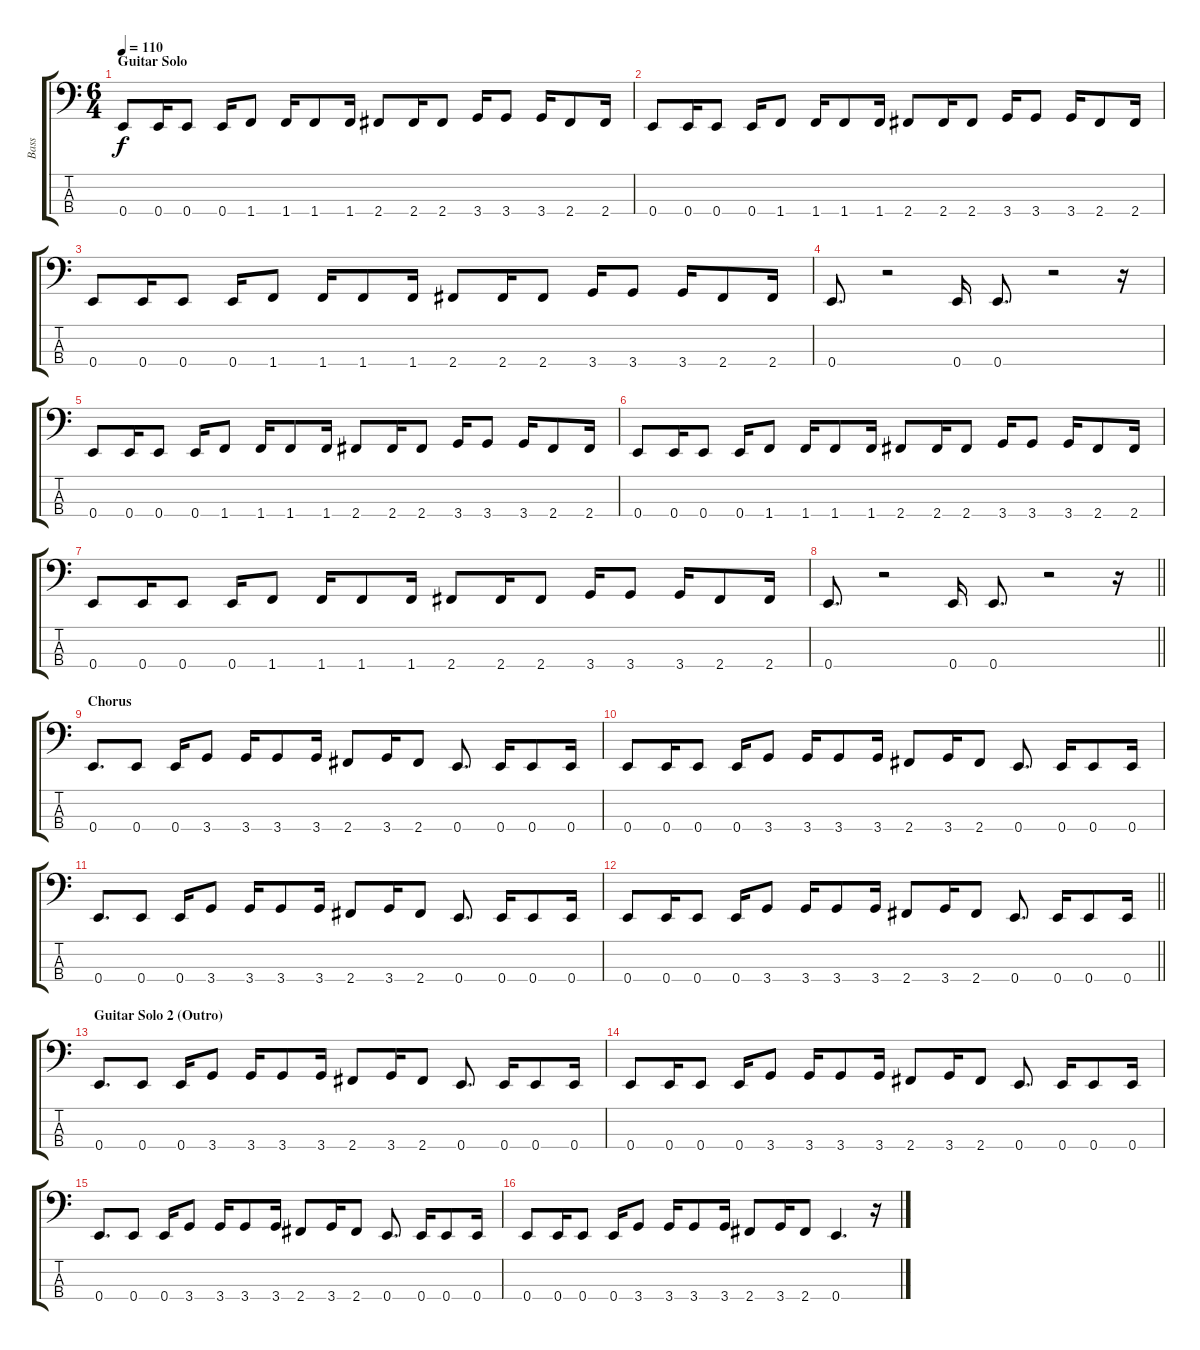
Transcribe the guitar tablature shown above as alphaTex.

\track ("Bass" "Bass") {instrument electricbasspick}
\staff {score tabs}
\tuning (G2 D2 A1 E1) {hide}
\ts (6 4)
\section ("" "Guitar Solo")
\tempo 110
\clef f4
\ks c
0.4.8{dy f} 0.4.16 0.4.8 0.4.16 1.4.8 1.4.16 1.4.8 1.4.16 2.4.8 2.4.16 2.4.8 3.4.16 3.4.8 3.4.16 2.4.8 2.4.16 |
0.4.8 0.4.16 0.4.8 0.4.16 1.4.8 1.4.16 1.4.8 1.4.16 2.4.8 2.4.16 2.4.8 3.4.16 3.4.8 3.4.16 2.4.8 2.4.16 |
0.4.8 0.4.16 0.4.8 0.4.16 1.4.8 1.4.16 1.4.8 1.4.16 2.4.8 2.4.16 2.4.8 3.4.16 3.4.8 3.4.16 2.4.8 2.4.16 |
0.4.8{d} r.2 0.4.16 0.4.8{d} r.2 r.16 |
0.4.8 0.4.16 0.4.8 0.4.16 1.4.8 1.4.16 1.4.8 1.4.16 2.4.8 2.4.16 2.4.8 3.4.16 3.4.8 3.4.16 2.4.8 2.4.16 |
0.4.8 0.4.16 0.4.8 0.4.16 1.4.8 1.4.16 1.4.8 1.4.16 2.4.8 2.4.16 2.4.8 3.4.16 3.4.8 3.4.16 2.4.8 2.4.16 |
0.4.8 0.4.16 0.4.8 0.4.16 1.4.8 1.4.16 1.4.8 1.4.16 2.4.8 2.4.16 2.4.8 3.4.16 3.4.8 3.4.16 2.4.8 2.4.16 |
\barLineRight lightlight
0.4.8{d} r.2 0.4.16 0.4.8{d} r.2 r.16 |
\section ("" "Chorus")
0.4.8{d} 0.4.8 0.4.16 3.4.8 3.4.16 3.4.8 3.4.16 2.4.8 3.4.16 2.4.8 0.4.8{d} 0.4.16 0.4.8 0.4.16 |
0.4.8 0.4.16 0.4.8 0.4.16 3.4.8 3.4.16 3.4.8 3.4.16 2.4.8 3.4.16 2.4.8 0.4.8{d} 0.4.16 0.4.8 0.4.16 |
0.4.8{d} 0.4.8 0.4.16 3.4.8 3.4.16 3.4.8 3.4.16 2.4.8 3.4.16 2.4.8 0.4.8{d} 0.4.16 0.4.8 0.4.16 |
\barLineRight lightlight
0.4.8 0.4.16 0.4.8 0.4.16 3.4.8 3.4.16 3.4.8 3.4.16 2.4.8 3.4.16 2.4.8 0.4.8{d} 0.4.16 0.4.8 0.4.16 |
\section ("" "Guitar Solo 2 (Outro)")
0.4.8{d} 0.4.8 0.4.16 3.4.8 3.4.16 3.4.8 3.4.16 2.4.8 3.4.16 2.4.8 0.4.8{d} 0.4.16 0.4.8 0.4.16 |
0.4.8 0.4.16 0.4.8 0.4.16 3.4.8 3.4.16 3.4.8 3.4.16 2.4.8 3.4.16 2.4.8 0.4.8{d} 0.4.16 0.4.8 0.4.16 |
0.4.8{d} 0.4.8 0.4.16 3.4.8 3.4.16 3.4.8 3.4.16 2.4.8 3.4.16 2.4.8 0.4.8{d} 0.4.16 0.4.8 0.4.16 |
0.4.8 0.4.16 0.4.8 0.4.16 3.4.8 3.4.16 3.4.8 3.4.16 2.4.8 3.4.16 2.4.8 0.4.4{d} r.16
